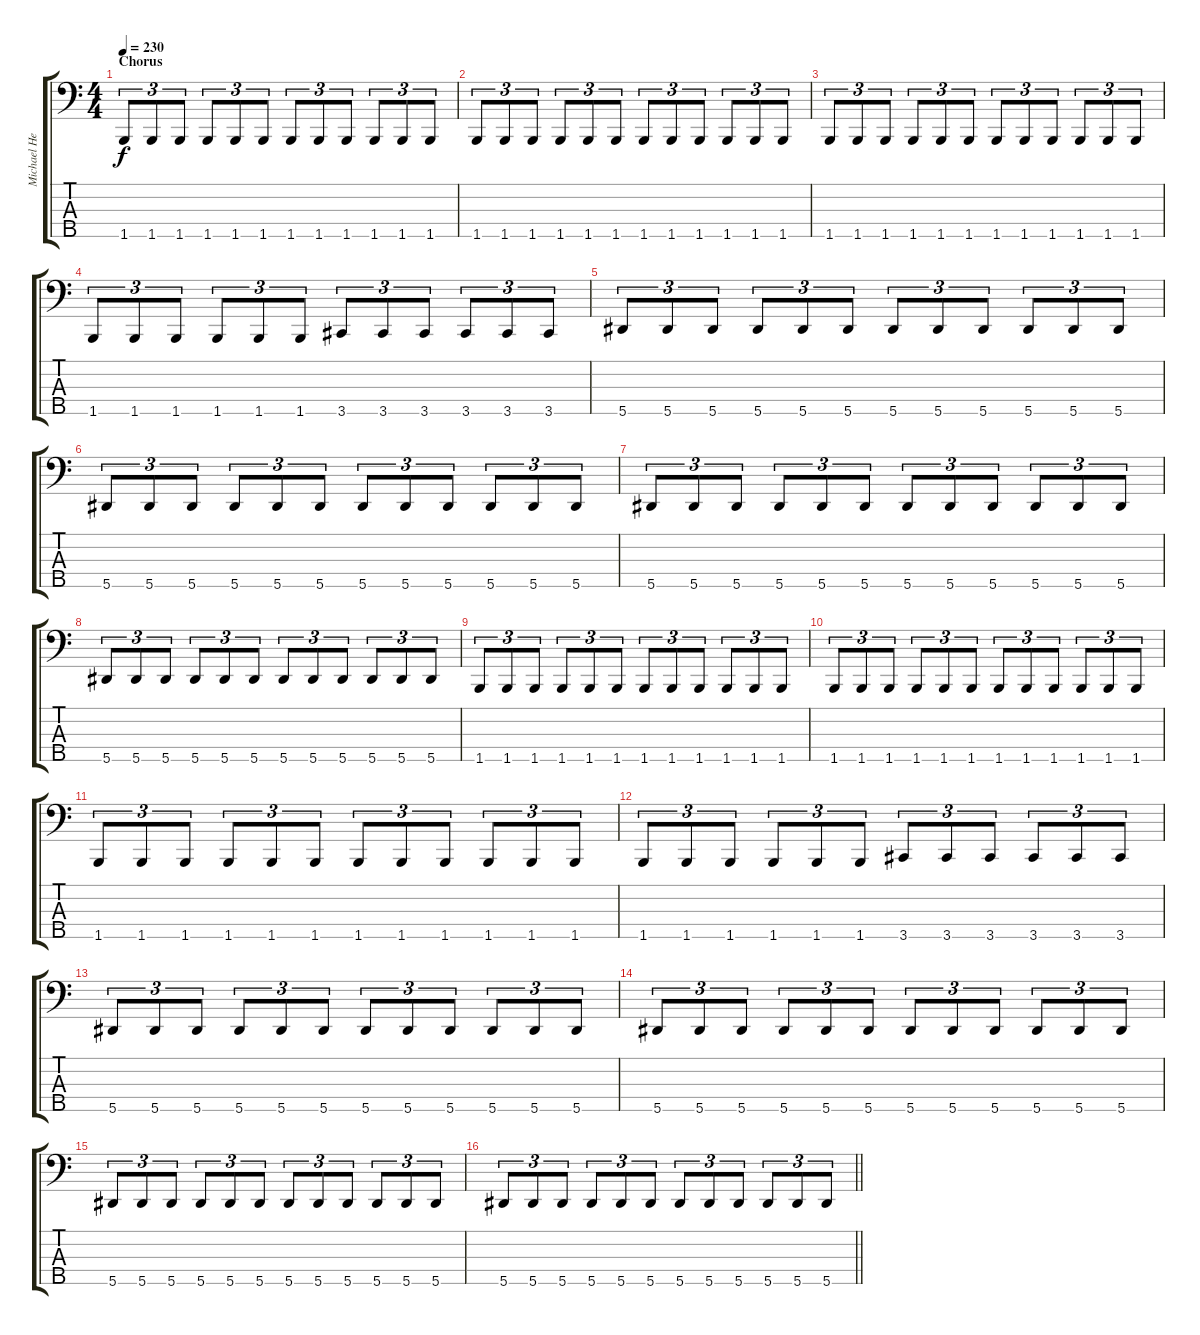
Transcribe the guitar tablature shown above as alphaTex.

\track ("Michael Hedlund" "Michael He") {instrument electricbassfinger}
\staff {score tabs}
\tuning (Gb2 Db2 Ab1 Eb1 Bb0) {hide}
\ts (4 4)
\section ("" "Chorus")
\tempo 230
\clef f4
\ks c
1.5.8{tu (3 2) dy f} 1.5.8{tu (3 2)} 1.5.8{tu (3 2)} 1.5.8{tu (3 2)} 1.5.8{tu (3 2)} 1.5.8{tu (3 2)} 1.5.8{tu (3 2)} 1.5.8{tu (3 2)} 1.5.8{tu (3 2)} 1.5.8{tu (3 2)} 1.5.8{tu (3 2)} 1.5.8{tu (3 2)} |
1.5.8{tu (3 2)} 1.5.8{tu (3 2)} 1.5.8{tu (3 2)} 1.5.8{tu (3 2)} 1.5.8{tu (3 2)} 1.5.8{tu (3 2)} 1.5.8{tu (3 2)} 1.5.8{tu (3 2)} 1.5.8{tu (3 2)} 1.5.8{tu (3 2)} 1.5.8{tu (3 2)} 1.5.8{tu (3 2)} |
1.5.8{tu (3 2)} 1.5.8{tu (3 2)} 1.5.8{tu (3 2)} 1.5.8{tu (3 2)} 1.5.8{tu (3 2)} 1.5.8{tu (3 2)} 1.5.8{tu (3 2)} 1.5.8{tu (3 2)} 1.5.8{tu (3 2)} 1.5.8{tu (3 2)} 1.5.8{tu (3 2)} 1.5.8{tu (3 2)} |
1.5.8{tu (3 2)} 1.5.8{tu (3 2)} 1.5.8{tu (3 2)} 1.5.8{tu (3 2)} 1.5.8{tu (3 2)} 1.5.8{tu (3 2)} 3.5.8{tu (3 2)} 3.5.8{tu (3 2)} 3.5.8{tu (3 2)} 3.5.8{tu (3 2)} 3.5.8{tu (3 2)} 3.5.8{tu (3 2)} |
5.5.8{tu (3 2)} 5.5.8{tu (3 2)} 5.5.8{tu (3 2)} 5.5.8{tu (3 2)} 5.5.8{tu (3 2)} 5.5.8{tu (3 2)} 5.5.8{tu (3 2)} 5.5.8{tu (3 2)} 5.5.8{tu (3 2)} 5.5.8{tu (3 2)} 5.5.8{tu (3 2)} 5.5.8{tu (3 2)} |
5.5.8{tu (3 2)} 5.5.8{tu (3 2)} 5.5.8{tu (3 2)} 5.5.8{tu (3 2)} 5.5.8{tu (3 2)} 5.5.8{tu (3 2)} 5.5.8{tu (3 2)} 5.5.8{tu (3 2)} 5.5.8{tu (3 2)} 5.5.8{tu (3 2)} 5.5.8{tu (3 2)} 5.5.8{tu (3 2)} |
5.5.8{tu (3 2)} 5.5.8{tu (3 2)} 5.5.8{tu (3 2)} 5.5.8{tu (3 2)} 5.5.8{tu (3 2)} 5.5.8{tu (3 2)} 5.5.8{tu (3 2)} 5.5.8{tu (3 2)} 5.5.8{tu (3 2)} 5.5.8{tu (3 2)} 5.5.8{tu (3 2)} 5.5.8{tu (3 2)} |
5.5.8{tu (3 2)} 5.5.8{tu (3 2)} 5.5.8{tu (3 2)} 5.5.8{tu (3 2)} 5.5.8{tu (3 2)} 5.5.8{tu (3 2)} 5.5.8{tu (3 2)} 5.5.8{tu (3 2)} 5.5.8{tu (3 2)} 5.5.8{tu (3 2)} 5.5.8{tu (3 2)} 5.5.8{tu (3 2)} |
1.5.8{tu (3 2)} 1.5.8{tu (3 2)} 1.5.8{tu (3 2)} 1.5.8{tu (3 2)} 1.5.8{tu (3 2)} 1.5.8{tu (3 2)} 1.5.8{tu (3 2)} 1.5.8{tu (3 2)} 1.5.8{tu (3 2)} 1.5.8{tu (3 2)} 1.5.8{tu (3 2)} 1.5.8{tu (3 2)} |
1.5.8{tu (3 2)} 1.5.8{tu (3 2)} 1.5.8{tu (3 2)} 1.5.8{tu (3 2)} 1.5.8{tu (3 2)} 1.5.8{tu (3 2)} 1.5.8{tu (3 2)} 1.5.8{tu (3 2)} 1.5.8{tu (3 2)} 1.5.8{tu (3 2)} 1.5.8{tu (3 2)} 1.5.8{tu (3 2)} |
1.5.8{tu (3 2)} 1.5.8{tu (3 2)} 1.5.8{tu (3 2)} 1.5.8{tu (3 2)} 1.5.8{tu (3 2)} 1.5.8{tu (3 2)} 1.5.8{tu (3 2)} 1.5.8{tu (3 2)} 1.5.8{tu (3 2)} 1.5.8{tu (3 2)} 1.5.8{tu (3 2)} 1.5.8{tu (3 2)} |
1.5.8{tu (3 2)} 1.5.8{tu (3 2)} 1.5.8{tu (3 2)} 1.5.8{tu (3 2)} 1.5.8{tu (3 2)} 1.5.8{tu (3 2)} 3.5.8{tu (3 2)} 3.5.8{tu (3 2)} 3.5.8{tu (3 2)} 3.5.8{tu (3 2)} 3.5.8{tu (3 2)} 3.5.8{tu (3 2)} |
5.5.8{tu (3 2)} 5.5.8{tu (3 2)} 5.5.8{tu (3 2)} 5.5.8{tu (3 2)} 5.5.8{tu (3 2)} 5.5.8{tu (3 2)} 5.5.8{tu (3 2)} 5.5.8{tu (3 2)} 5.5.8{tu (3 2)} 5.5.8{tu (3 2)} 5.5.8{tu (3 2)} 5.5.8{tu (3 2)} |
5.5.8{tu (3 2)} 5.5.8{tu (3 2)} 5.5.8{tu (3 2)} 5.5.8{tu (3 2)} 5.5.8{tu (3 2)} 5.5.8{tu (3 2)} 5.5.8{tu (3 2)} 5.5.8{tu (3 2)} 5.5.8{tu (3 2)} 5.5.8{tu (3 2)} 5.5.8{tu (3 2)} 5.5.8{tu (3 2)} |
5.5.8{tu (3 2)} 5.5.8{tu (3 2)} 5.5.8{tu (3 2)} 5.5.8{tu (3 2)} 5.5.8{tu (3 2)} 5.5.8{tu (3 2)} 5.5.8{tu (3 2)} 5.5.8{tu (3 2)} 5.5.8{tu (3 2)} 5.5.8{tu (3 2)} 5.5.8{tu (3 2)} 5.5.8{tu (3 2)} |
\barLineRight lightlight
5.5.8{tu (3 2)} 5.5.8{tu (3 2)} 5.5.8{tu (3 2)} 5.5.8{tu (3 2)} 5.5.8{tu (3 2)} 5.5.8{tu (3 2)} 5.5.8{tu (3 2)} 5.5.8{tu (3 2)} 5.5.8{tu (3 2)} 5.5.8{tu (3 2)} 5.5.8{tu (3 2)} 5.5.8{tu (3 2)}
